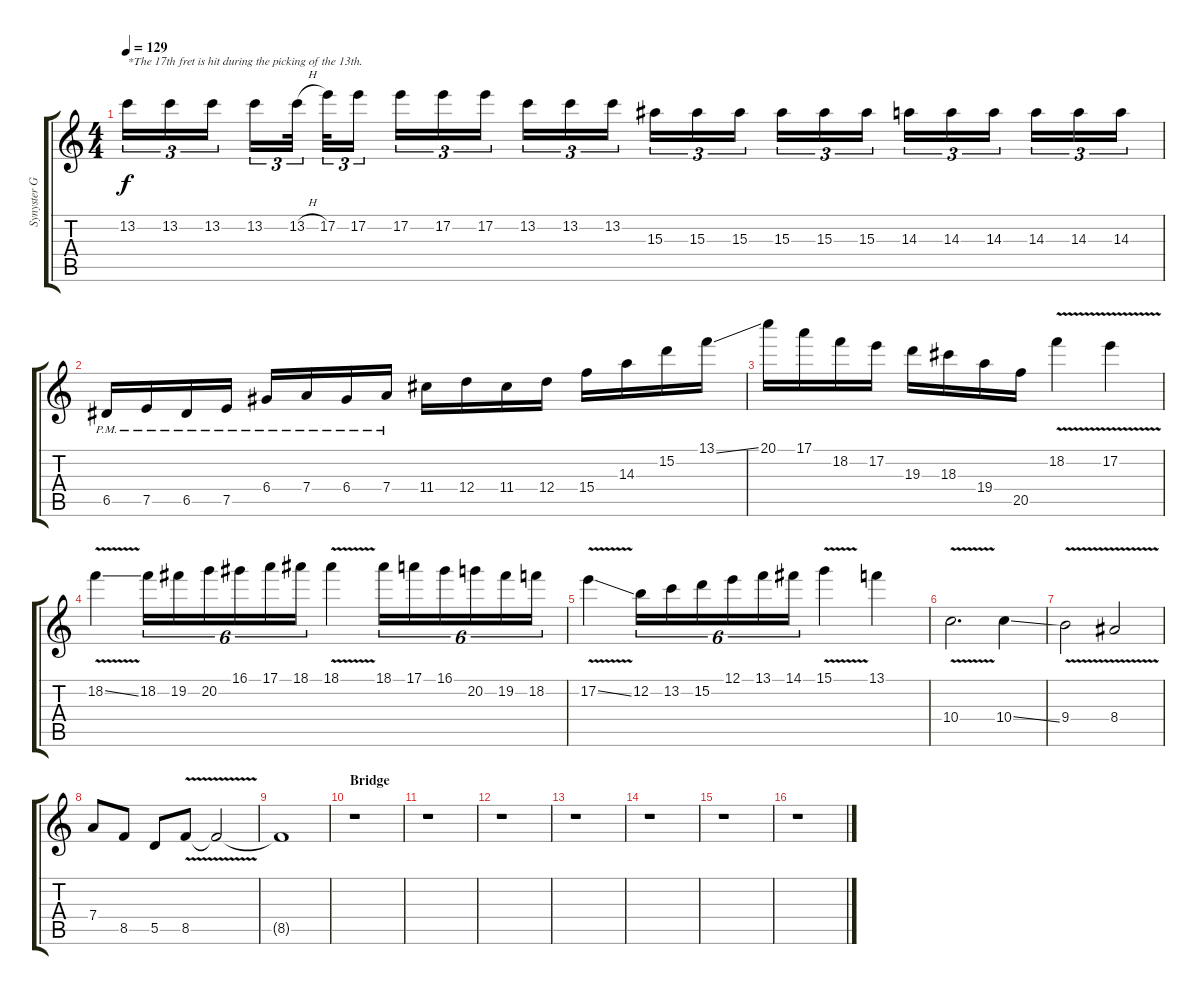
\track ("Synyster Gates (Lead Guitar 1)" "Synyster G") {instrument distortionguitar}
\staff {score tabs}
\tuning (E4 B3 G3 D3 A2 D2) {hide}
\ts (4 4)
\tempo 129
\clef g2
\ks c
13.2.16{tu (3 2) txt "*The 17th fret is hit during the picking of the 13th." dy f} 13.2.16{tu (3 2)} 13.2.16{tu (3 2)} 13.2.16{tu (3 2)} 13.2{h}.32{tu (3 2)} 17.2.32{tu (3 2)} 17.2.16{tu (3 2)} 17.2.16{tu (3 2)} 17.2.16{tu (3 2)} 17.2.16{tu (3 2)} 13.2.16{tu (3 2)} 13.2.16{tu (3 2)} 13.2.16{tu (3 2)} 15.3.16{tu (3 2)} 15.3.16{tu (3 2)} 15.3.16{tu (3 2)} 15.3.16{tu (3 2)} 15.3.16{tu (3 2)} 15.3.16{tu (3 2)} 14.3.16{tu (3 2)} 14.3.16{tu (3 2)} 14.3.16{tu (3 2)} 14.3.16{tu (3 2)} 14.3.16{tu (3 2)} 14.3.16{tu (3 2)} |
6.5{pm}.16 7.5{pm}.16 6.5{pm}.16 7.5{pm}.16 6.4{pm}.16 7.4{pm}.16 6.4{pm}.16 7.4{pm}.16 11.4.16 12.4.16 11.4.16 12.4.16 15.4.16 14.3.16 15.2.16 13.1{ss}.16 |
20.1.16 17.1.16 18.2.16 17.2.16 19.3.16 18.3.16 19.4.16 20.5.16 18.2{v}.4 17.2{v}.4 |
18.2{v ss}.4 18.2.16{tu (6 4)} 19.2.16{tu (6 4)} 20.2.16{tu (6 4)} 16.1.16{tu (6 4)} 17.1.16{tu (6 4)} 18.1.16{tu (6 4)} 18.1{v}.4 18.1.16{tu (6 4)} 17.1.16{tu (6 4)} 16.1.16{tu (6 4)} 20.2.16{tu (6 4)} 19.2.16{tu (6 4)} 18.2.16{tu (6 4)} |
17.2{v ss}.4 12.2.16{tu (6 4)} 13.2.16{tu (6 4)} 15.2.16{tu (6 4)} 12.1.16{tu (6 4)} 13.1.16{tu (6 4)} 14.1.16{tu (6 4)} 15.1{v}.4 13.1.4 |
10.4{v}.2{d} 10.4{ss}.4 |
9.4{v}.2 8.4{v}.2 |
7.4.8 8.5.8 5.5.8 8.5{v}.8 8.5{t}.2 |
8.5{t}.1 |
\section ("" "Bridge")
r.1 |
r.1 |
r.1 |
r.1 |
r.1 |
r.1 |
r.1
